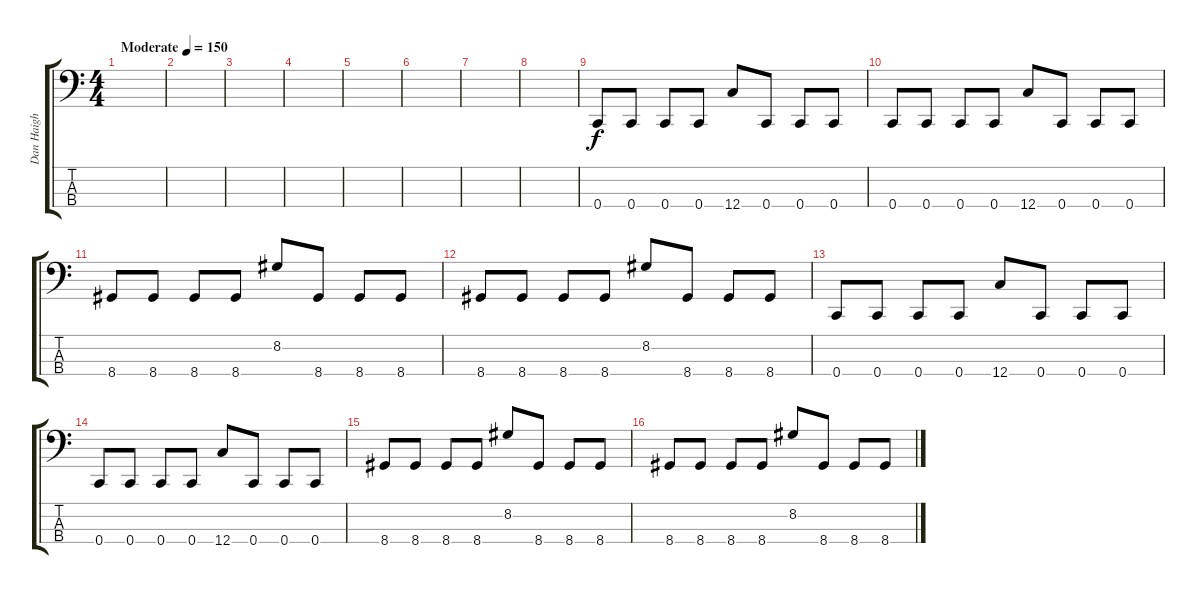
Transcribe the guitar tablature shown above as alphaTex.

\track ("Dan Haigh" "Dan Haigh") {instrument acousticguitarsteel}
\staff {score tabs}
\tuning (F2 C2 G1 C1) {hide}
\ts (4 4)
\tempo (150 "Moderate")
\clef f4
\ks c
|
|
|
|
|
|
|
|
0.4.8 0.4.8 0.4.8 0.4.8 12.4.8 0.4.8 0.4.8 0.4.8 |
0.4.8 0.4.8 0.4.8 0.4.8 12.4.8 0.4.8 0.4.8 0.4.8 |
8.4.8 8.4.8 8.4.8 8.4.8 8.2.8 8.4.8 8.4.8 8.4.8 |
8.4.8 8.4.8 8.4.8 8.4.8 8.2.8 8.4.8 8.4.8 8.4.8 |
0.4.8 0.4.8 0.4.8 0.4.8 12.4.8 0.4.8 0.4.8 0.4.8 |
0.4.8 0.4.8 0.4.8 0.4.8 12.4.8 0.4.8 0.4.8 0.4.8 |
8.4.8 8.4.8 8.4.8 8.4.8 8.2.8 8.4.8 8.4.8 8.4.8 |
8.4.8 8.4.8 8.4.8 8.4.8 8.2.8 8.4.8 8.4.8 8.4.8
